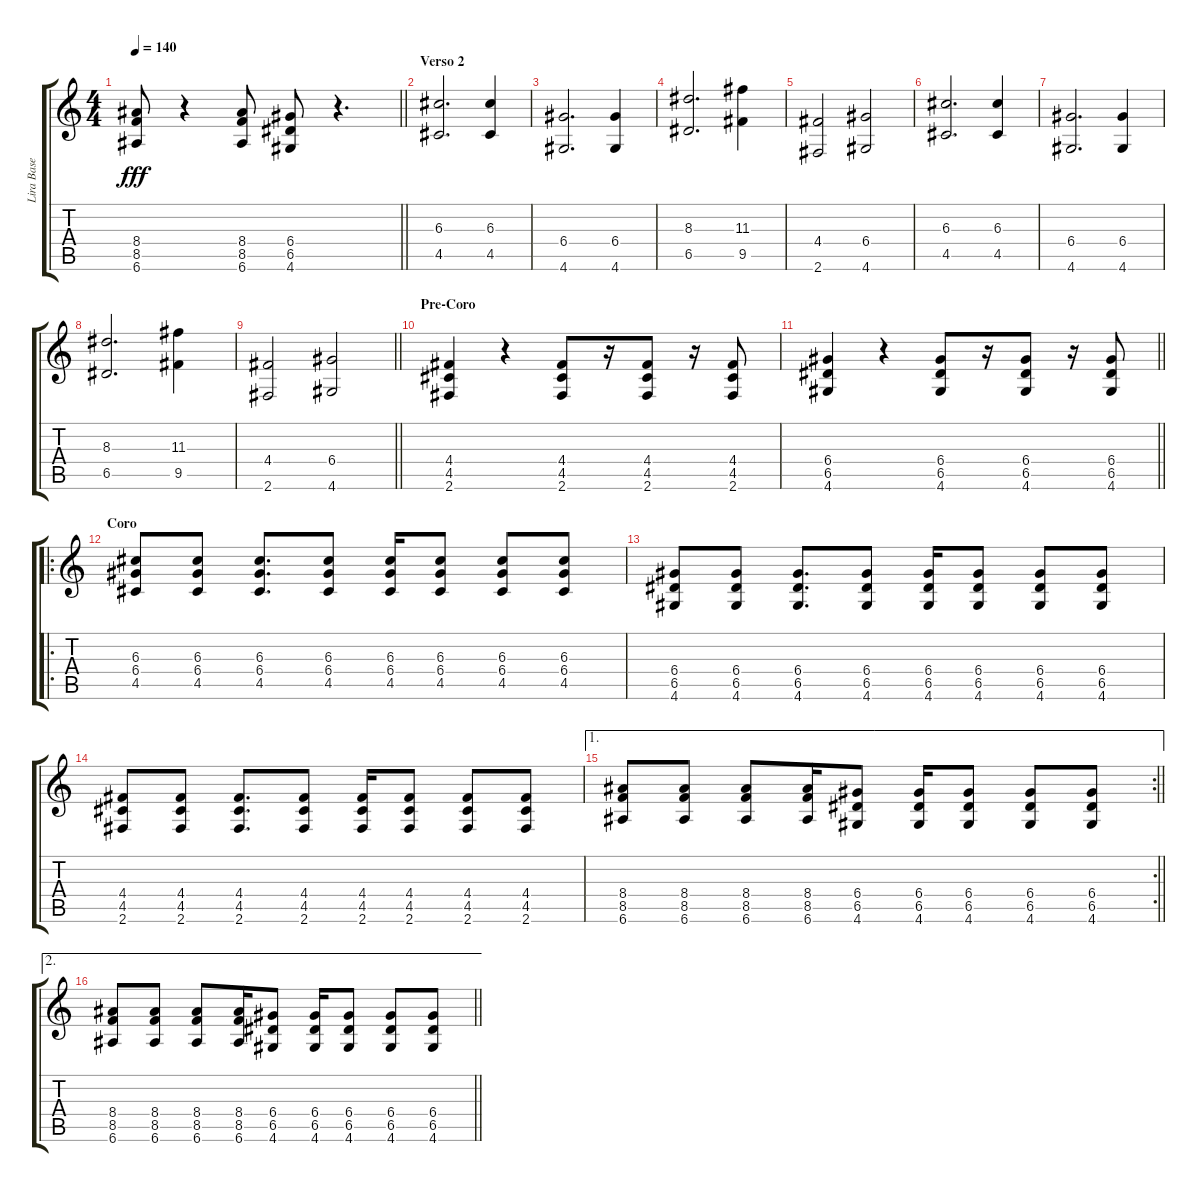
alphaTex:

\track ("Lira Base" "Lira Base") {instrument overdrivenguitar}
\staff {score tabs}
\tuning (E4 B3 G3 D3 A2 E2) {hide}
\ts (4 4)
\tempo 140
\clef g2
\barLineRight lightlight
\ks c
(8.4 8.5 6.6).8{dy fff} r.4 (8.4 8.5 6.6).8 (6.4 6.5 4.6).8 r.4{d} |
\section ("" "Verso 2")
(6.3 4.5).2{d} (6.3 4.5).4 |
(6.4 4.6).2{d} (6.4 4.6).4 |
(8.3 6.5).2{d} (11.3 9.5).4 |
(4.4 2.6).2 (6.4 4.6).2 |
(6.3 4.5).2{d} (6.3 4.5).4 |
(6.4 4.6).2{d} (6.4 4.6).4 |
(8.3 6.5).2{d} (11.3 9.5).4 |
\barLineRight lightlight
(4.4 2.6).2 (6.4 4.6).2 |
\section ("" "Pre-Coro")
(4.4 4.5 2.6).4 r.4 (4.4 4.5 2.6).8 r.16 (4.4 4.5 2.6).8 r.16 (4.4 4.5 2.6).8 |
\barLineRight lightlight
(6.4 6.5 4.6).4 r.4 (6.4 6.5 4.6).8 r.16 (6.4 6.5 4.6).8 r.16 (6.4 6.5 4.6).8 |
\ro
\section ("" "Coro")
(6.3 6.4 4.5).8{volume 10} (6.3 6.4 4.5).8 (6.3 6.4 4.5).8{d} (6.3 6.4 4.5).8 (6.3 6.4 4.5).16 (6.3 6.4 4.5).8 (6.3 6.4 4.5).8 (6.3 6.4 4.5).8 |
(6.4 6.5 4.6).8 (6.4 6.5 4.6).8 (6.4 6.5 4.6).8{d} (6.4 6.5 4.6).8 (6.4 6.5 4.6).16 (6.4 6.5 4.6).8 (6.4 6.5 4.6).8 (6.4 6.5 4.6).8 |
(4.4 4.5 2.6).8 (4.4 4.5 2.6).8 (4.4 4.5 2.6).8{d} (4.4 4.5 2.6).8 (4.4 4.5 2.6).16 (4.4 4.5 2.6).8 (4.4 4.5 2.6).8 (4.4 4.5 2.6).8 |
\ae 1
\rc 2
\barLineRight lightlight
(8.4 8.5 6.6).8 (8.4 8.5 6.6).8 (8.4 8.5 6.6).8 (8.4 8.5 6.6).16 (6.4 6.5 4.6).8 (6.4 6.5 4.6).16 (6.4 6.5 4.6).8 (6.4 6.5 4.6).8 (6.4 6.5 4.6).8 |
\ae 2
\barLineRight lightlight
(8.4 8.5 6.6).8 (8.4 8.5 6.6).8 (8.4 8.5 6.6).8 (8.4 8.5 6.6).16 (6.4 6.5 4.6).8 (6.4 6.5 4.6).16 (6.4 6.5 4.6).8 (6.4 6.5 4.6).8 (6.4 6.5 4.6).8
